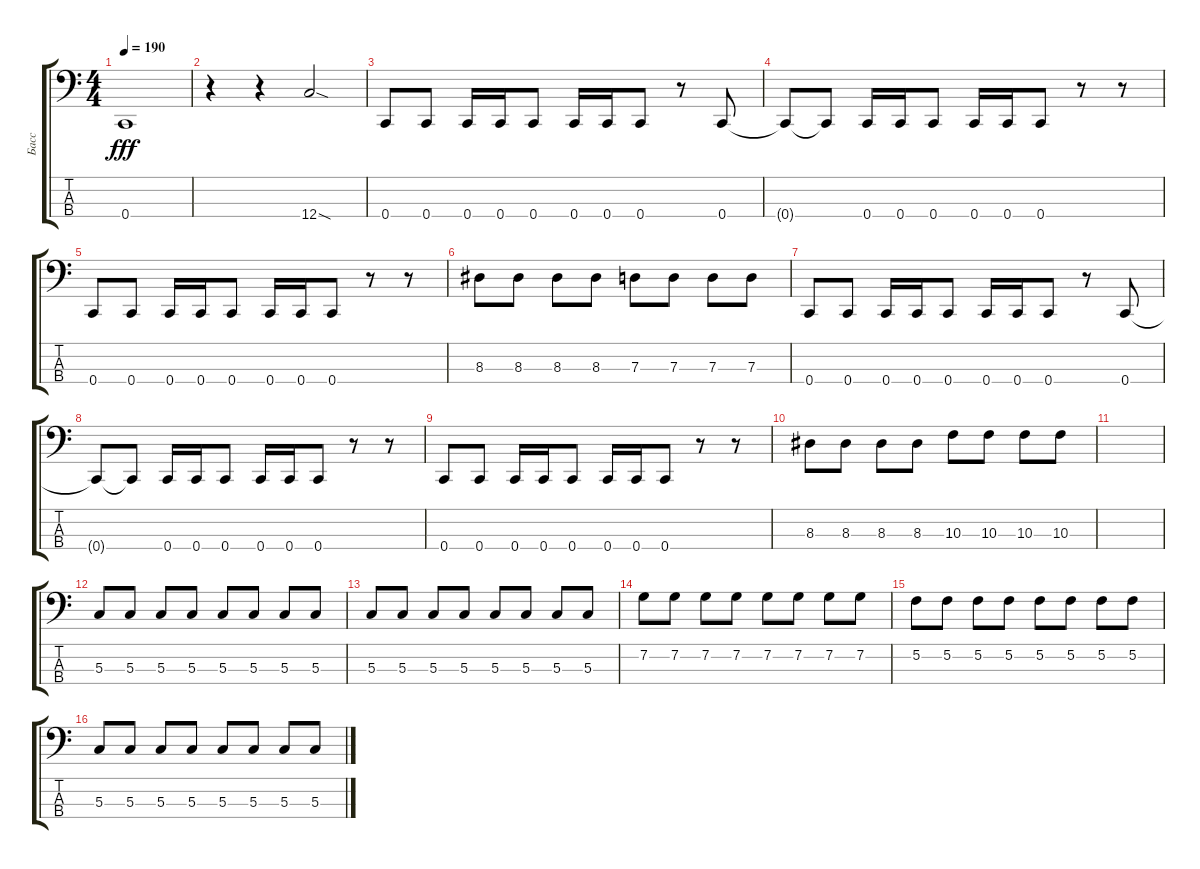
\track ("Басс" "Басс") {instrument electricbassfinger}
\staff {score tabs}
\tuning (F2 C2 G1 C1) {hide}
\ts (4 4)
\tempo 190
\clef f4
\ks c
0.4.1{dy fff} |
r.4 r.4 12.4{sod}.2 |
0.4.8 0.4.8 0.4.16 0.4.16 0.4.8 0.4.16 0.4.16 0.4.8 r.8 0.4.8 |
0.4{t}.8 0.4{t}.8 0.4.16 0.4.16 0.4.8 0.4.16 0.4.16 0.4.8 r.8 r.8 |
0.4.8 0.4.8 0.4.16 0.4.16 0.4.8 0.4.16 0.4.16 0.4.8 r.8 r.8 |
8.3.8 8.3.8 8.3.8 8.3.8 7.3.8 7.3.8 7.3.8 7.3.8 |
0.4.8 0.4.8 0.4.16 0.4.16 0.4.8 0.4.16 0.4.16 0.4.8 r.8 0.4.8 |
0.4{t}.8 0.4{t}.8 0.4.16 0.4.16 0.4.8 0.4.16 0.4.16 0.4.8 r.8 r.8 |
0.4.8 0.4.8 0.4.16 0.4.16 0.4.8 0.4.16 0.4.16 0.4.8 r.8 r.8 |
8.3.8 8.3.8 8.3.8 8.3.8 10.3.8 10.3.8 10.3.8 10.3.8 |
|
5.3.8 5.3.8 5.3.8 5.3.8 5.3.8 5.3.8 5.3.8 5.3.8 |
5.3.8 5.3.8 5.3.8 5.3.8 5.3.8 5.3.8 5.3.8 5.3.8 |
7.2.8 7.2.8 7.2.8 7.2.8 7.2.8 7.2.8 7.2.8 7.2.8 |
5.2.8 5.2.8 5.2.8 5.2.8 5.2.8 5.2.8 5.2.8 5.2.8 |
5.3.8 5.3.8 5.3.8 5.3.8 5.3.8 5.3.8 5.3.8 5.3.8
